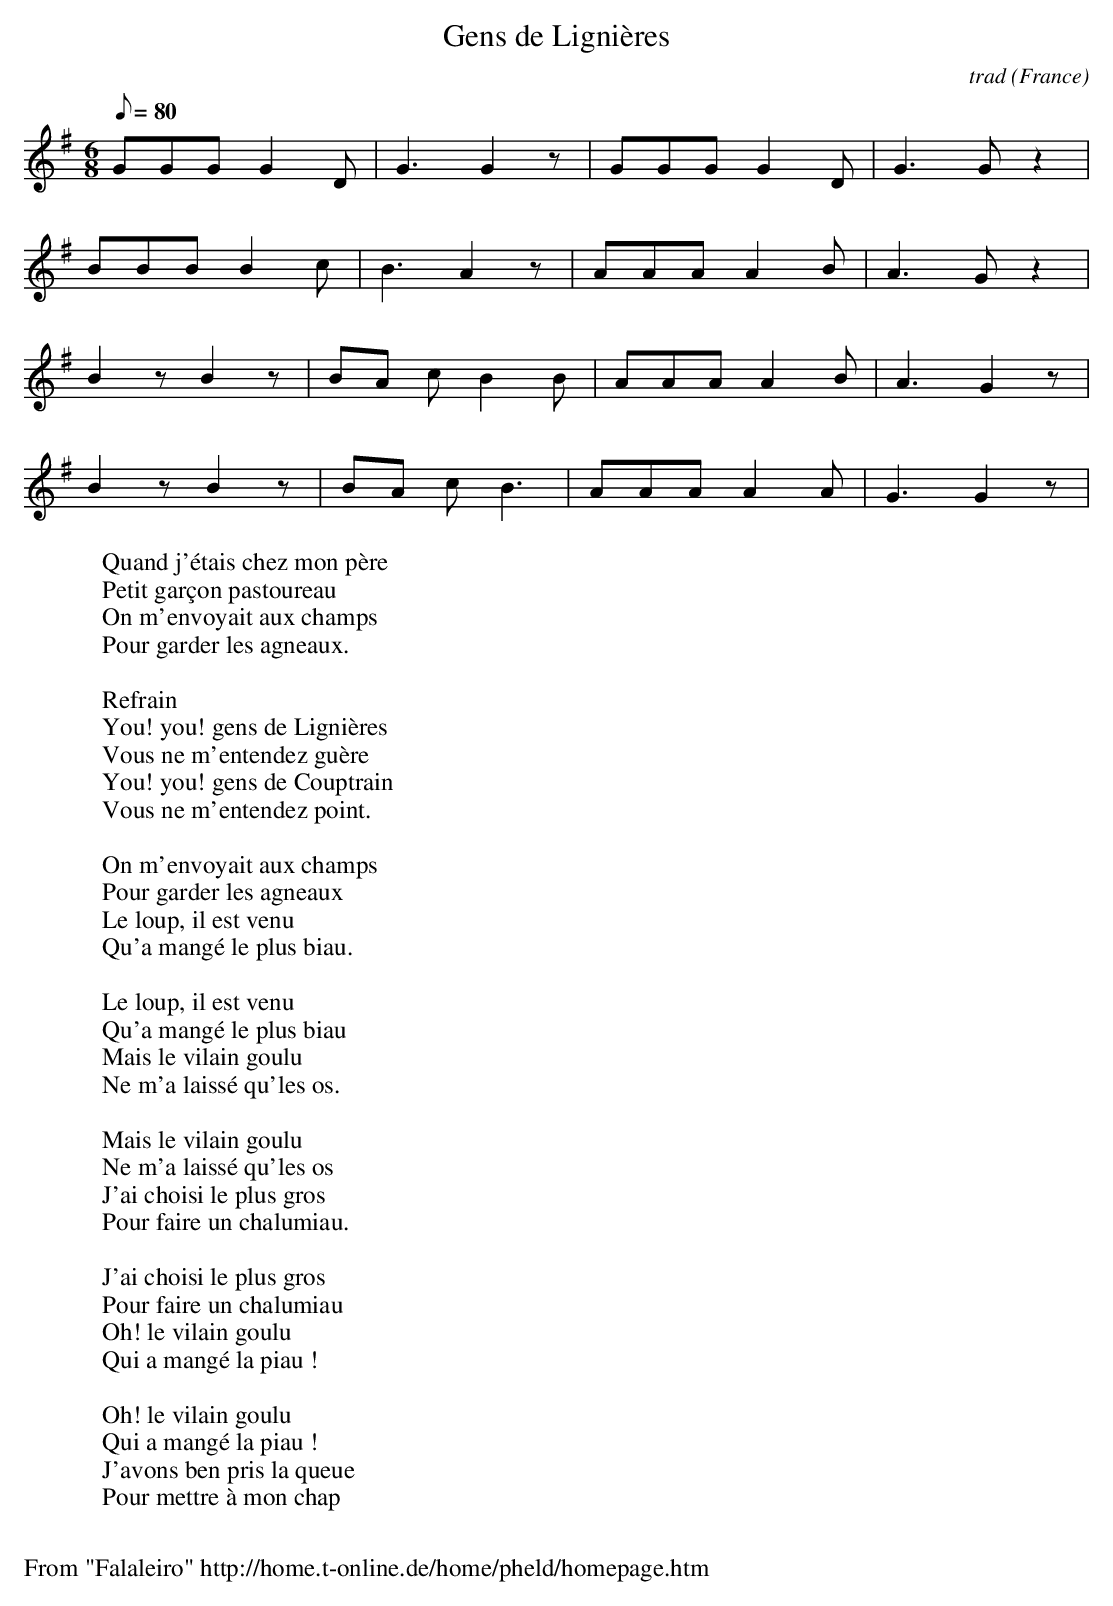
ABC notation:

X:1
T:Gens de Lignières
M:6/8
L:1/8
Q:80
C:trad
O:France
W:Quand j'étais chez mon père
W:Petit garçon pastoureau
W:On m'envoyait aux champs
W:Pour garder les agneaux.
W:
W:Refrain
W:You! you! gens de Lignières
W:Vous ne m'entendez guère
W:You! you! gens de Couptrain
W:Vous ne m'entendez point.
W:
W:On m'envoyait aux champs
W:Pour garder les agneaux
W:Le loup, il est venu
W:Qu'a mangé le plus biau.
W:
W:Le loup, il est venu
W:Qu'a mangé le plus biau
W:Mais le vilain goulu
W:Ne m'a laissé qu'les os.
W:
W:Mais le vilain goulu
W:Ne m'a laissé qu'les os
W:J'ai choisi le plus gros
W:Pour faire un chalumiau.
W:
W:J'ai choisi le plus gros
W:Pour faire un chalumiau
W:Oh! le vilain goulu
W:Qui a mangé la piau !
W:
W:Oh! le vilain goulu
W:Qui a mangé la piau !
W:J'avons ben pris la queue
W:Pour mettre à mon chap
K:G
GGGG2D|G3 G2 z|GGG G2D|G3 G z2|
BBBB2c|B3A2 z|AAAA2B|A3 G z2|
B2 z B2 z|BA cB2 B|AAAA2B|A3 G2 z|
B2 z B2 z|BA cB3|AAAA2A|G3 G2 z|
W:
W: From "Falaleiro" http://home.t-online.de/home/pheld/homepage.htm
